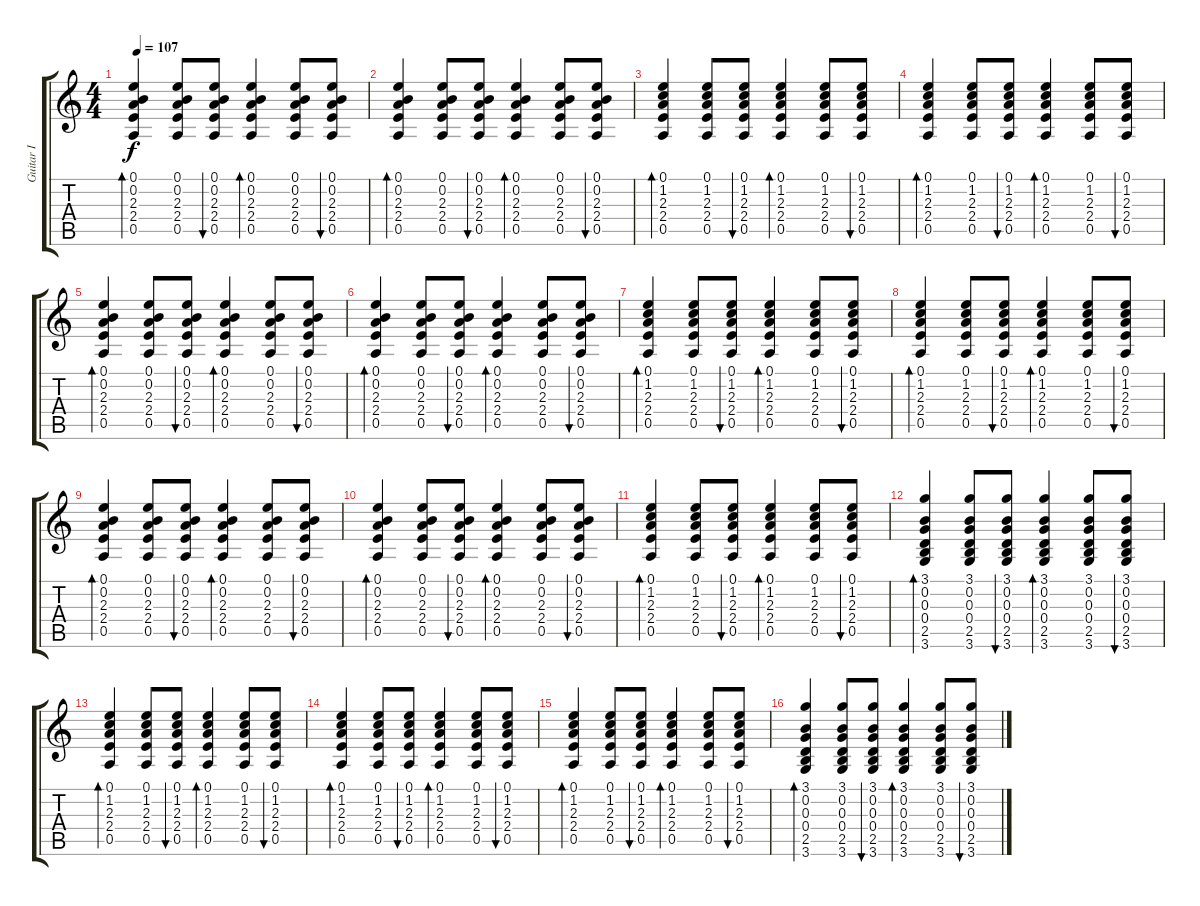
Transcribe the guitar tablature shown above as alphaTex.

\track ("Guitar I" "Guitar I") {instrument electricguitarclean}
\staff {score tabs}
\tuning (E4 B3 G3 D3 A2 E2) {hide}
\ts (4 4)
\tempo 107
\clef g2
\ks c
(0.1 0.2 2.3 2.4 0.5).4{bd 30 dy f} (0.1 0.2 2.3 2.4 0.5).8 (0.1 0.2 2.3 2.4 0.5).8{bu 60} (0.1 0.2 2.3 2.4 0.5).4{bd 30} (0.1 0.2 2.3 2.4 0.5).8 (0.1 0.2 2.3 2.4 0.5).8{bu 60} |
(0.1 0.2 2.3 2.4 0.5).4{bd 30} (0.1 0.2 2.3 2.4 0.5).8 (0.1 0.2 2.3 2.4 0.5).8{bu 60} (0.1 0.2 2.3 2.4 0.5).4{bd 30} (0.1 0.2 2.3 2.4 0.5).8 (0.1 0.2 2.3 2.4 0.5).8{bu 60} |
(0.1 1.2 2.3 2.4 0.5).4{bd 30} (0.1 1.2 2.3 2.4 0.5).8 (0.1 1.2 2.3 2.4 0.5).8{bu 60} (0.1 1.2 2.3 2.4 0.5).4{bd 30} (0.1 1.2 2.3 2.4 0.5).8 (0.1 1.2 2.3 2.4 0.5).8{bu 60} |
(0.1 1.2 2.3 2.4 0.5).4{bd 30} (0.1 1.2 2.3 2.4 0.5).8 (0.1 1.2 2.3 2.4 0.5).8{bu 60} (0.1 1.2 2.3 2.4 0.5).4{bd 30} (0.1 1.2 2.3 2.4 0.5).8 (0.1 1.2 2.3 2.4 0.5).8{bu 60} |
(0.1 0.2 2.3 2.4 0.5).4{bd 30} (0.1 0.2 2.3 2.4 0.5).8 (0.1 0.2 2.3 2.4 0.5).8{bu 60} (0.1 0.2 2.3 2.4 0.5).4{bd 30} (0.1 0.2 2.3 2.4 0.5).8 (0.1 0.2 2.3 2.4 0.5).8{bu 60} |
(0.1 0.2 2.3 2.4 0.5).4{bd 30} (0.1 0.2 2.3 2.4 0.5).8 (0.1 0.2 2.3 2.4 0.5).8{bu 60} (0.1 0.2 2.3 2.4 0.5).4{bd 30} (0.1 0.2 2.3 2.4 0.5).8 (0.1 0.2 2.3 2.4 0.5).8{bu 60} |
(0.1 1.2 2.3 2.4 0.5).4{bd 30} (0.1 1.2 2.3 2.4 0.5).8 (0.1 1.2 2.3 2.4 0.5).8{bu 60} (0.1 1.2 2.3 2.4 0.5).4{bd 30} (0.1 1.2 2.3 2.4 0.5).8 (0.1 1.2 2.3 2.4 0.5).8{bu 60} |
(0.1 1.2 2.3 2.4 0.5).4{bd 30} (0.1 1.2 2.3 2.4 0.5).8 (0.1 1.2 2.3 2.4 0.5).8{bu 60} (0.1 1.2 2.3 2.4 0.5).4{bd 30} (0.1 1.2 2.3 2.4 0.5).8 (0.1 1.2 2.3 2.4 0.5).8{bu 60} |
(0.1 0.2 2.3 2.4 0.5).4{bd 30} (0.1 0.2 2.3 2.4 0.5).8 (0.1 0.2 2.3 2.4 0.5).8{bu 60} (0.1 0.2 2.3 2.4 0.5).4{bd 30} (0.1 0.2 2.3 2.4 0.5).8 (0.1 0.2 2.3 2.4 0.5).8{bu 60} |
(0.1 0.2 2.3 2.4 0.5).4{bd 30} (0.1 0.2 2.3 2.4 0.5).8 (0.1 0.2 2.3 2.4 0.5).8{bu 60} (0.1 0.2 2.3 2.4 0.5).4{bd 30} (0.1 0.2 2.3 2.4 0.5).8 (0.1 0.2 2.3 2.4 0.5).8{bu 60} |
(0.1 1.2 2.3 2.4 0.5).4{bd 30} (0.1 1.2 2.3 2.4 0.5).8 (0.1 1.2 2.3 2.4 0.5).8{bu 60} (0.1 1.2 2.3 2.4 0.5).4{bd 30} (0.1 1.2 2.3 2.4 0.5).8 (0.1 1.2 2.3 2.4 0.5).8{bu 60} |
(3.1 0.2 0.3 0.4 2.5 3.6).4{bd 30} (3.1 0.2 0.3 0.4 2.5 3.6).8 (3.1 0.2 0.3 0.4 2.5 3.6).8{bu 60} (3.1 0.2 0.3 0.4 2.5 3.6).4{bd 30} (3.1 0.2 0.3 0.4 2.5 3.6).8 (3.1 0.2 0.3 0.4 2.5 3.6).8{bu 60} |
(0.1 1.2 2.3 2.4 0.5).4{bd 30} (0.1 1.2 2.3 2.4 0.5).8 (0.1 1.2 2.3 2.4 0.5).8{bu 60} (0.1 1.2 2.3 2.4 0.5).4{bd 30} (0.1 1.2 2.3 2.4 0.5).8 (0.1 1.2 2.3 2.4 0.5).8{bu 60} |
(0.1 1.2 2.3 2.4 0.5).4{bd 30} (0.1 1.2 2.3 2.4 0.5).8 (0.1 1.2 2.3 2.4 0.5).8{bu 60} (0.1 1.2 2.3 2.4 0.5).4{bd 30} (0.1 1.2 2.3 2.4 0.5).8 (0.1 1.2 2.3 2.4 0.5).8{bu 60} |
(0.1 1.2 2.3 2.4 0.5).4{bd 30} (0.1 1.2 2.3 2.4 0.5).8 (0.1 1.2 2.3 2.4 0.5).8{bu 60} (0.1 1.2 2.3 2.4 0.5).4{bd 30} (0.1 1.2 2.3 2.4 0.5).8 (0.1 1.2 2.3 2.4 0.5).8{bu 60} |
(3.1 0.2 0.3 0.4 2.5 3.6).4{bd 30} (3.1 0.2 0.3 0.4 2.5 3.6).8 (3.1 0.2 0.3 0.4 2.5 3.6).8{bu 60} (3.1 0.2 0.3 0.4 2.5 3.6).4{bd 30} (3.1 0.2 0.3 0.4 2.5 3.6).8 (3.1 0.2 0.3 0.4 2.5 3.6).8{bu 60}
